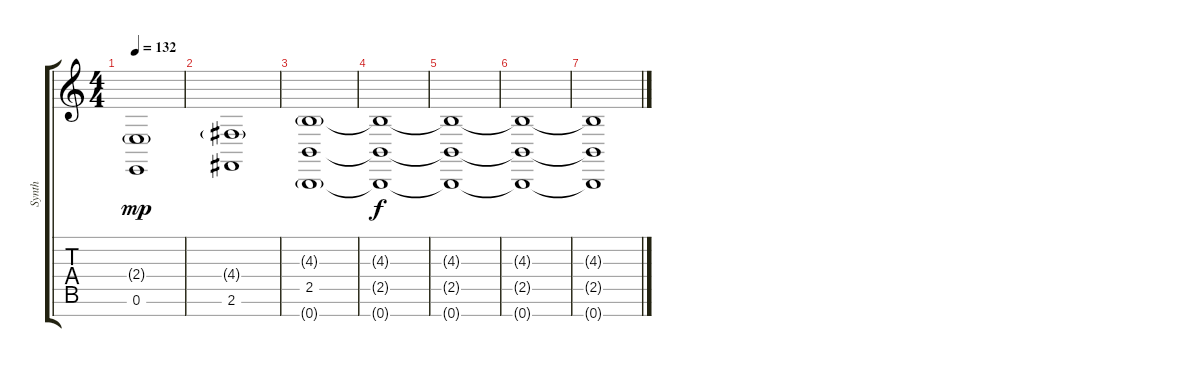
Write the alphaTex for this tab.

\track ("Synth" "Synth") {instrument synthstrings1}
\staff {score tabs}
\tuning (E4 B3 G3 D3 A2 E2 B1) {hide}
\ts (4 4)
\tempo 132
\clef g2
\ks c
(2.4{g} 0.6).1{dy mp} |
(4.4{g} 2.6).1 |
(4.3{g} 2.5 0.7{g}).1{volume 8} |
(4.3{t} 2.5{t} 0.7{t}).1{dy f} |
(4.3{t} 2.5{t} 0.7{t}).1{volume 0} |
(4.3{t} 2.5{t} 0.7{t}).1 |
(4.3{t} 2.5{t} 0.7{t}).1
